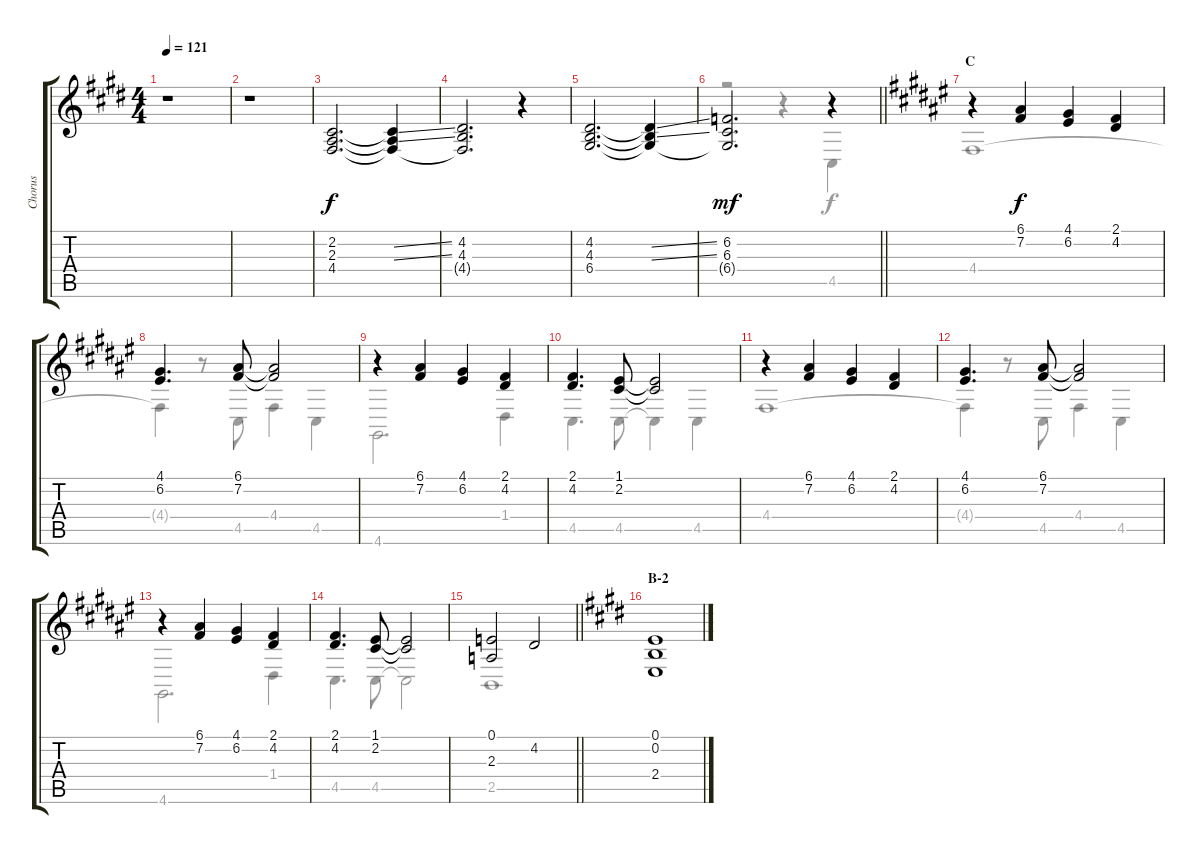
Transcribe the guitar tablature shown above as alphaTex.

\track ("Chorus" "Chorus") {instrument voiceoohs}
\staff {score tabs}
\tuning (E4 B3 G3 D3 A2 E2) {hide}
\voice
\ts (4 4)
\tempo 121
\clef g2
\ks e
r.1{dy ff} |
r.1 |
(2.2 2.3 4.4).2{d dy f} (2.2{ss t} 2.3{ss t} 4.4{t}).4 |
(4.2 4.3 4.4{t}).2{d} r.4 |
(4.2 4.3 6.4).2{d} (4.2{ss t} 4.3{ss t} 6.4{t}).4 |
\barLineRight lightlight
(6.2 6.3 6.4{t}).2{d dy mf} r.4 |
\section ("" "C")
\ks f#
r.4 (6.1 7.2).4{dy f} (4.1 6.2).4 (2.1 4.2).4 |
(4.1 6.2).4{d} (6.1 7.2).8 (6.1{t} 7.2{t}).2 |
r.4 (6.1 7.2).4 (4.1 6.2).4 (2.1 4.2).4 |
(2.1 4.2).4{d} (1.1 2.2).8 (1.1{t} 2.2{t}).2 |
r.4 (6.1 7.2).4 (4.1 6.2).4 (2.1 4.2).4 |
(4.1 6.2).4{d} (6.1 7.2).8 (6.1{t} 7.2{t}).2 |
r.4 (6.1 7.2).4 (4.1 6.2).4 (2.1 4.2).4 |
(2.1 4.2).4{d} (1.1 2.2).8 (1.1{t} 2.2{t}).2 |
\barLineRight lightlight
(0.1 2.3).2 4.2.2 |
\section ("" "B-2")
\ks e
(0.1 0.2 2.4).1
\voice
\clef g2
\ottava regular
\simile none
\ks e
|
|
|
|
|
\barLineRight lightlight
r.2 r.4 4.5.4 |
\ks f#
4.4.1 |
4.4{t}.4 r.8 4.5.8 4.4.4 4.5.4 |
4.6.2{d} 1.4.4 |
4.5.4{d} 4.5.8 4.5{t}.4 4.5.4 |
4.4.1 |
4.4{t}.4 r.8 4.5.8 4.4.4 4.5.4 |
4.6.2{d} 1.4.4 |
4.5.4{d} 4.5.8 4.5{t}.2 |
\barLineRight lightlight
2.5.1 |
\ks e
